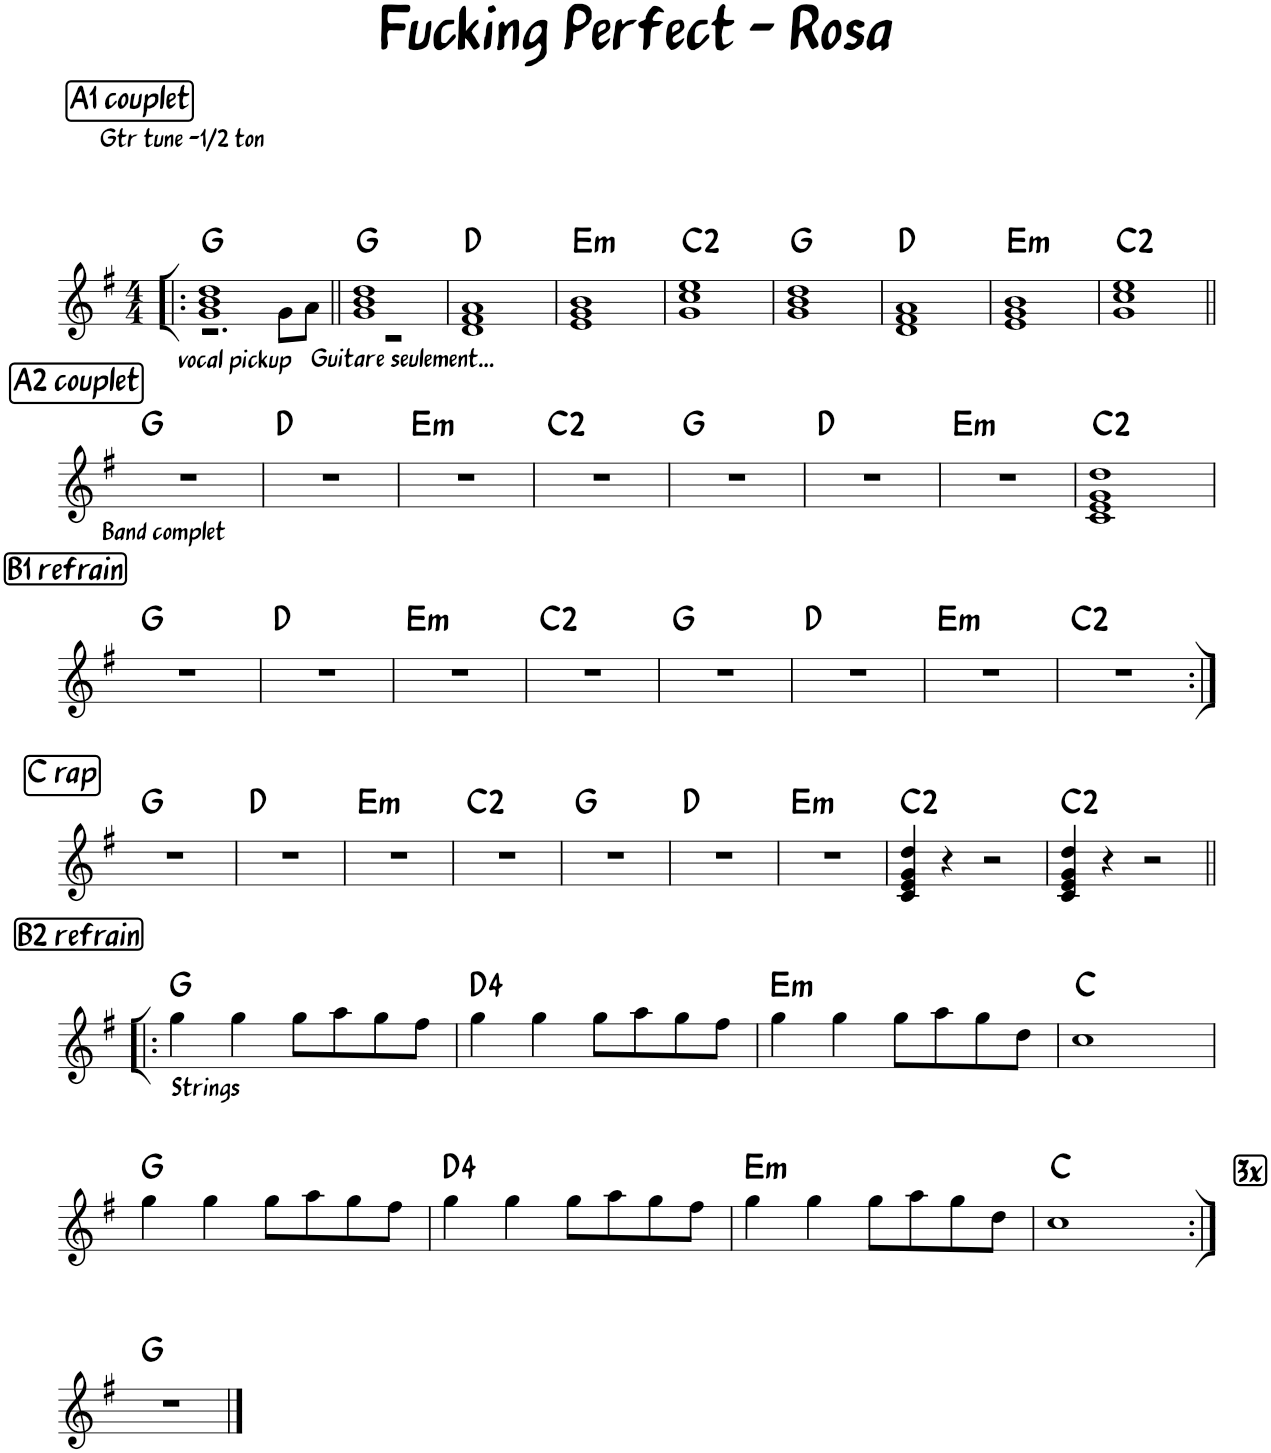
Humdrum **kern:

**kern	**harte
*part1	*part1
*staff1	*
*I"Piano	*
*I'Pno.	*
*clefG2	*
*k[f#]	*
*M4/4	*
=1!|:	=1!|:
*^	*
!LO:TX:a:t=Gtr tune -1/2 ton	!	!
!LO:TX:b:t=Guitare seulement...	!	!
!LO:TX:b:t=vocal pickup	!	!
1g 1b 1dd	2.r	G:maj
.	8g\L	.
.	8a\J	.
!!LO:REH:place=s1:a:cj:fs=14:t=A1 couplet	!!
=2||	=2||	=2||
1g 1b 1dd	1r	G:maj
*v	*v	*
=3	=3
1d 1f# 1a	D:maj
=4	=4
!	!LO:H:kt=m
1e 1g 1b	E:min
=5	=5
1g 1cc 1ee	C:maj(2)
=6	=6
1g 1b 1dd	G:maj
=7	=7
1d 1f# 1a	D:maj
=8	=8
!	!LO:H:kt=m
1e 1g 1b	E:min
=9	=9
1g 1cc 1ee	C:maj(2)
!!LO:LB:g=z
!!LO:REH:place=s1:a:cj:fs=14:t=A2 couplet
=10||	=10||
!LO:TX:b:t=Band complet	!
1r	G:maj
=11	=11
1r	D:maj
=12	=12
!	!LO:H:kt=m
1r	E:min
=13	=13
1r	C:maj(2)
=14	=14
1r	G:maj
=15	=15
1r	D:maj
=16	=16
!	!LO:H:kt=m
1r	E:min
=17	=17
1c 1e 1g 1dd	C:maj(2)
!!LO:LB:g=z
!!LO:REH:place=s1:a:cj:fs=14:t=B1 refrain
=18	=18
1r	G:maj
=19	=19
1r	D:maj
=20	=20
!	!LO:H:kt=m
1r	E:min
=21	=21
1r	C:maj(2)
=22	=22
1r	G:maj
=23	=23
1r	D:maj
=24	=24
!	!LO:H:kt=m
1r	E:min
=25	=25
1r	C:maj(2)
!!LO:LB:g=z
!!LO:REH:place=s1:a:cj:fs=14:t=C rap
=26:|!	=26:|!
1r	G:maj
=27	=27
1r	D:maj
=28	=28
!	!LO:H:kt=m
1r	E:min
=29	=29
1r	C:maj(2)
=30	=30
1r	G:maj
=31	=31
1r	D:maj
=32	=32
!	!LO:H:kt=m
1r	E:min
=33	=33
4c/ 4e/ 4g/ 4dd/	C:maj(2)
4r	.
2r	.
=34	=34
4c/ 4e/ 4g/ 4dd/	C:maj(2)
4r	.
2r	.
!!LO:LB:g=z
!!LO:REH:place=s1:a:cj:fs=14:t=B2 refrain
=35!|:	=35!|:
!LO:TX:b:t=Strings	!
4gg\	G:maj
4gg\	.
8gg\L	.
8aa\	.
8gg\	.
8ff#\J	.
=36	=36
4gg\	D:maj(4)
4gg\	.
8gg\L	.
8aa\	.
8gg\	.
8ff#\J	.
=37	=37
!	!LO:H:kt=m
4gg\	E:min
4gg\	.
8gg\L	.
8aa\	.
8gg\	.
8dd\J	.
=38	=38
1cc	C:maj
!!LO:LB:g=z
=39	=39
4gg\	G:maj
4gg\	.
8gg\L	.
8aa\	.
8gg\	.
8ff#\J	.
=40	=40
4gg\	D:maj(4)
4gg\	.
8gg\L	.
8aa\	.
8gg\	.
8ff#\J	.
=41	=41
!	!LO:H:kt=m
4gg\	E:min
4gg\	.
8gg\L	.
8aa\	.
8gg\	.
8dd\J	.
!!LO:REH:place=s1:a:cj:fs=14:t=3x
=42	=42
1cc	C:maj
!!LO:LB:g=z
=43:|!	=43:|!
1r	G:maj
==	==
*-	*-
